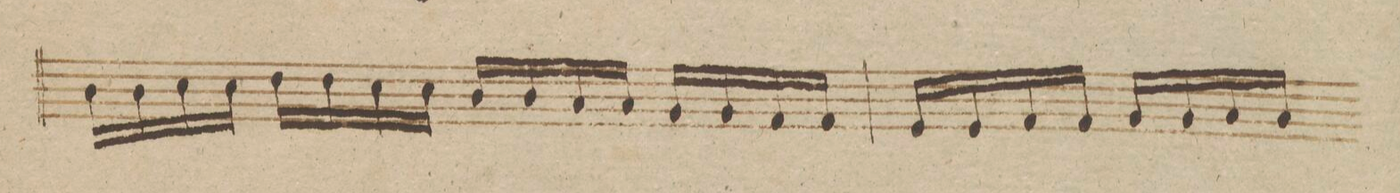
**kern	**dynam
*I"Violino 2do	*
*clefG2	*
*k[b-]	*
*met(c)	*
*M4/4	*
16b-\LL	.
16b-\	.
16cc\	.
16cc\JJ	.
16dd\LL	.
16dd\	.
16cc\	.
16cc\JJ	.
16b-/LL	.
16b-/	.
16a/	.
16a/JJ	.
16g/LL	.
16g/	.
16f/	.
16f/JJ	.
=6	=6
16e/LL	.
16e/	.
16f/	.
16f/JJ	.
16g/LL	.
16g/	.
16a/	.
16a/JJ	.
*-	*-
